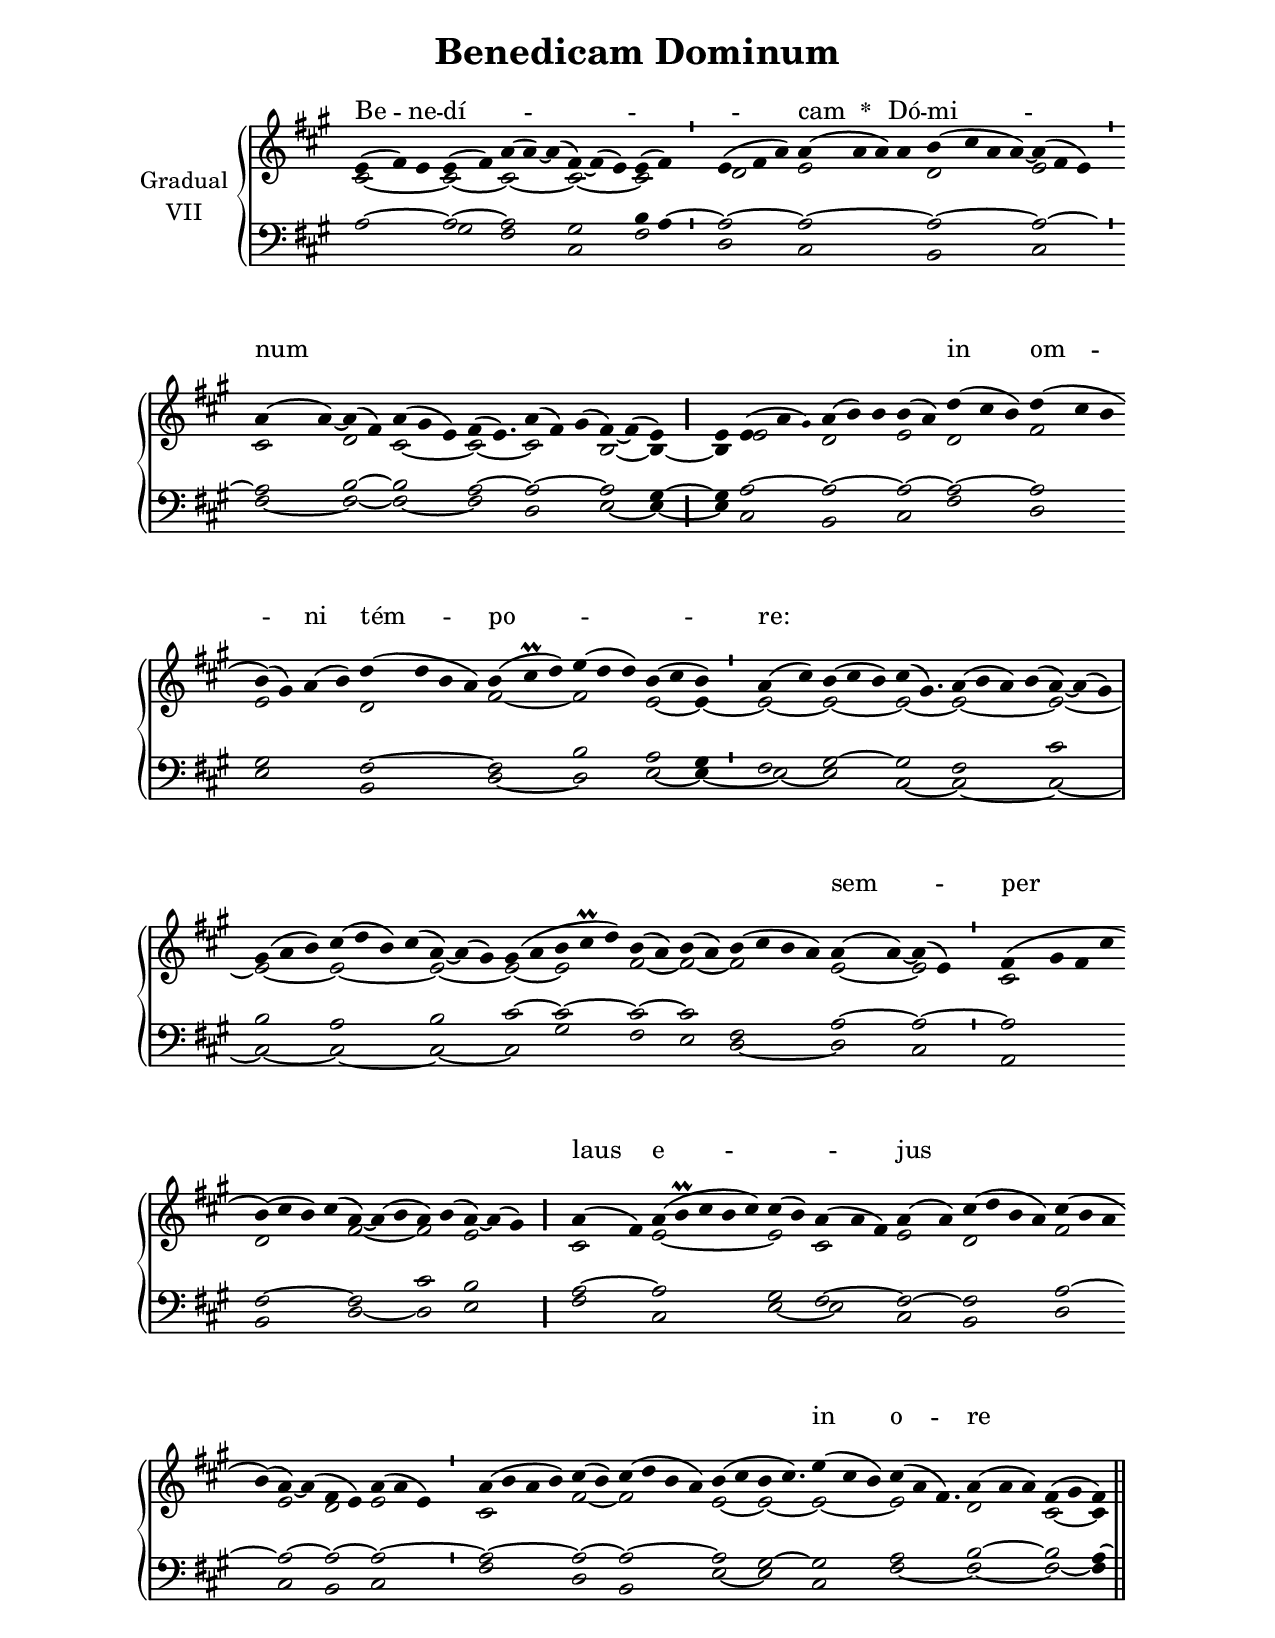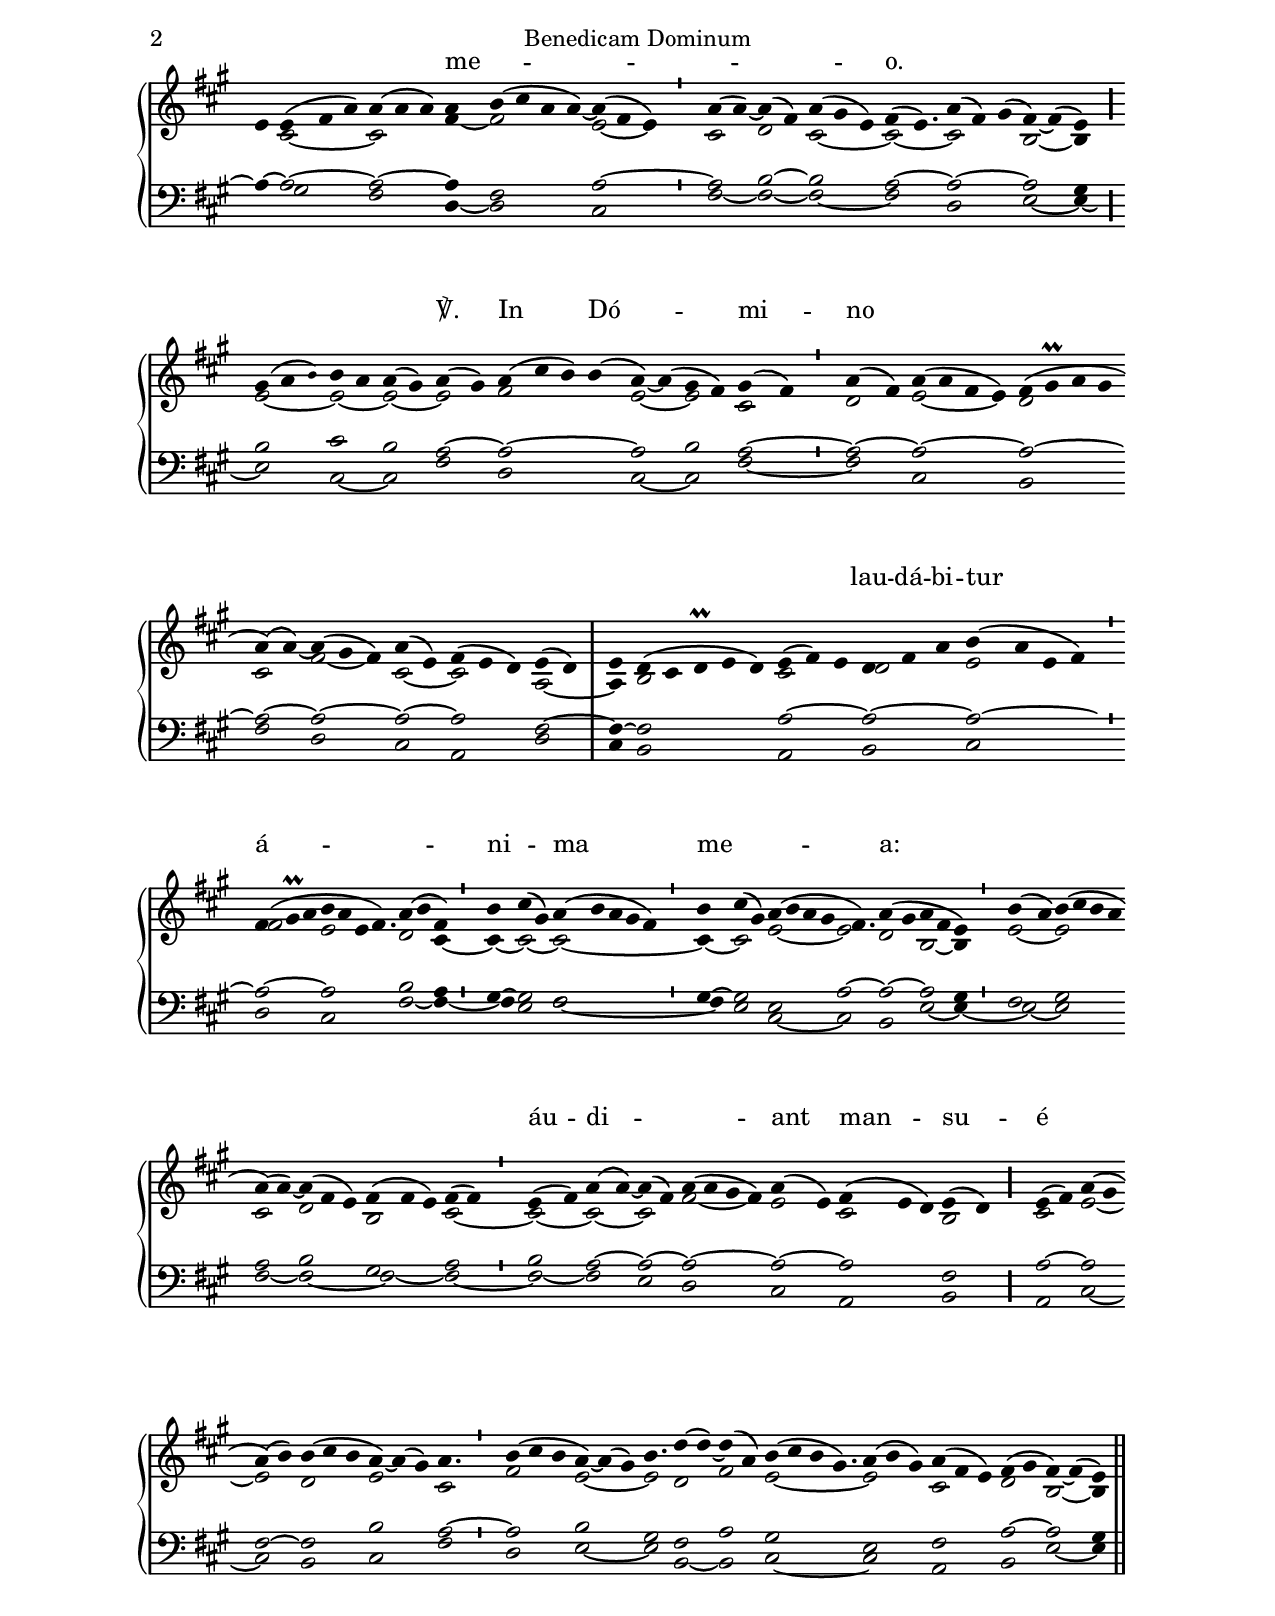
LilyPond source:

\version "2.18"
\include "gregorian.ly"
\include "noh2.ily"


%Page reference: page ii.188
%(volume.page)

global = {
 \key e \mixolydian
 \cadenzaOn 
}

\header {
  title = \markup \center-column {"Benedicam Dominum" \vspace #1 }
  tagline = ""
  composer = ""
}

\paper {
 #(include-special-characters)
  oddHeaderMarkup = \markup \fill-line {
    \line {}
    \center-column {
      \on-the-fly #first-page     " "
      \on-the-fly #not-first-page "Benedicam Dominum"
    }
    \line { \on-the-fly #print-page-number-check-first \fromproperty #'page:page-number-string }
  }
  evenHeaderMarkup = \markup \fill-line {
    \line { \on-the-fly #print-page-number-check-first \fromproperty #'page:page-number-string }
    \center-column { "Benedicam Dominum" }
    \line {}
  }
}

chantText = \lyricmode {
Be -- ne -- dí -- _ _ _ cam 
\set stanza = " * " Dó -- mi -- num _ _ _ _ _ _ _ _ _ 
in om -- ni tém -- po -- _ _ re: _ _ _ _ _ _ _ _ _ _ _ 
sem -- per _ _ laus e -- _ _ jus _ _ _ _ _ _ _ 
in o -- re _ _ _ _ me -- _ _ _ o. _ _ _ _ _ _ ℣. 
In Dó -- mi -- no _ _ _ _ _ _ _ _ _ 
lau -- dá -- bi -- tur á -- _ ni -- _ ma me -- _ _ a: _ _ _ _ 
áu -- di -- _ ant man -- su -- é -- _ _ _ _ _ _ _ _ _ _ ti, _ _ _ _ _ _ _ _ _ _ 
\set stanza = " * " 
et læ -- tén -- tur. _ _ _ _ _ _ _ _ _ _ }

chantMusic = {
\tieDown   e'4 ( fis'4) e'4 e'4 ( fis'4) a'4 ( a'4) ~ a'4 ( fis'4) ~ fis'4 ( e'4) e'4 ( fis'4) \divisioMinima
 e'4 ( fis'4 a'4) a'4 ( a'4 a'4) a'4 b'4 ( cis''4 a'4 a'4) ~ a'4 ( fis'4 e'4) \divisioMinima \forceBreak

 a'4 ( a'4) ~ a'4 ( fis'4) a'4 ( gis'4 e'4) fis'4 ( e'4.) a'4 ( fis'4) gis'4 ( fis'4) ~ fis'4 ( e'4) \divisioMaior
 e'4 e'4 ( a'4 \once \tweak #'font-size #-4 gis' ) a'4 ( b'4) b'4 b'4 ( a'4) d''4 ( cis''4 b'4) d''4 ( cis''4 b'4 \forceBreak
) b'4 ( gis'4) a'4 ( b'4) d''4 ( d''4 b'4 a'4) b'4 ( cis''\prall d''4) e''4 ( d''4 d''4) b'4 ( cis''4 b'4) \divisioMinima
 a'4 ( cis''4) b'4 ( cis''4 b'4) cis''4 ( gis'4.) a'4 ( b'4 a'4) b'4 ( a'4) ~ a'4 ( gis'4) \divisioMaxima \forceBreak

 gis'4 ( a'4 b'4) cis''4 ( d''4 b'4) cis''4 ( a'4) ~ a'4 ( gis'4) gis'4 ( a'4 b'4 cis''\prall d''4) b'4 ( a'4) b'4 ( a'4) b'4 ( cis''4 b'4 a'4) a'4 ( a'4) ~ a'4 ( e'4) \divisioMinima
 fis'4 ( gis'4 fis'4 cis''4 \forceBreak
) b'4 ( cis''4 b'4) cis''4 ( a'4) ~ a'4 ( b'4 a'4) b'4 ( a'4) ~ a'4 ( gis'4) \divisioMaior
 a'4 ( fis'4) a'4 ( b'\prall cis''4 b'4 cis''4) cis''4 ( b'4) a'4 ( a'4 fis'4) a'4 ( a'4) cis''4 ( d''4 b'4 a'4) cis''4 ( b'4 a'4 \forceBreak
) b'4 ( a'4) ~ a'4 ( fis'4 e'4) a'4 ( a'4 e'4) \divisioMinima
 a'4 ( b'4 a'4 b'4) cis''4 ( b'4) cis''4 ( d''4 b'4 a'4) b'4 ( cis''4 b'4 cis''4.) e''4 ( cis''4 b'4) cis''4 ( a'4 fis'4.) a'4 ( a'4 a'4) fis'4 ( gis'4 fis'4) \finalis \forceBreak

 e'4 e'4 ( fis'4 a'4) a'4 ( a'4 a'4) a'4 b'4 ( cis''4 a'4 a'4) ~ a'4 ( fis'4 e'4) \divisioMinima
 a'4 ( a'4) ~ a'4 ( fis'4) a'4 ( gis'4 e'4) fis'4 ( e'4.) a'4 ( fis'4) gis'4 ( fis'4) ~ fis'4 ( e'4) \divisioMaior \forceBreak

 gis'4 ( a'4 \once \tweak #'font-size #-4 b' ) b'4 a'4 a'4 ( gis'4) a'4 ( gis'4) a'4 ( cis''4 b'4) b'4 ( a'4) ~ a'4 ( gis'4 fis'4) gis'4 ( fis'4) \divisioMinima
 a'4 ( fis'4) a'4 ( a'4 fis'4 e'4) fis'4 ( gis'\prall a'4 gis'4 \forceBreak
) a'4 ( a'4) ~ a'4 ( gis'4 fis'4) a'4 ( e'4) fis'4 ( e'4 d'4) e'4 ( d'4) \divisioMaxima
 e'4 d'4 ( cis'4 d'\prall e'4 d'4) e'4 ( fis'4) e'4 d'4 fis'4 a'4 b'4 ( a'4 e'4 fis'4) \divisioMinima \forceBreak

 fis'4 ( gis'\prall a'4 b'4 a'4 e'4 fis'4.) a'4 ( b'4 fis'4) \divisioMinima
 b'4 cis''4 ( gis'4) a'4 ( b'4 a'4 gis'4 fis'4) \divisioMinima
 b'4 cis''4 ( gis'4) a'4 ( b'4 a'4 gis'4 fis'4.) a'4 ( gis'4 a'4 fis'4 e'4) \divisioMinima
 b'4 ( a'4) b'4 ( cis''4 b'4 a'4 \forceBreak
) a'4 ( a'4) ~ a'4 ( fis'4 e'4) fis'4 ( fis'4 e'4) fis'4 ( fis'4) \divisioMinima
 e'4 ( fis'4) a'4 ( a'4) ~ a'4 ( fis'4) a'4 ( a'4 gis'4 fis'4) a'4 ( e'4) fis'4 ( e'4 d'4) e'4 ( d'4) \divisioMaior
 e'4 ( fis'4) a'4 ( gis'4 \forceBreak
) a'4 ( b'4) b'4 ( cis''4 b'4 a'4) ~ a'4 ( gis'4) a'4. \divisioMinima
 b'4 ( cis''4 b'4 a'4) ~ a'4 ( gis'4) b'4. d''4 ( d''4) ~ d''4 ( a'4) b'4 ( cis''4 b'4 gis'4.) a'4 ( b'4 gis'4) a'4 ( fis'4 e'4) fis'4 ( gis'4 fis'4) ~ fis'4 ( e'4) \finalis

}

altoMusic = {
cis'2*3/2 ~ cis'2 ~ cis'2*3/2 ~ cis'2*3/2 ~ cis'2 \divisioMinima
d'2*3/2 e'2*4/2 d'2*4/2 e'2*3/2 \divisioMinima
cis'2 d'2 cis'2*3/2 ~ cis'2*5/4 ~ cis'2*3/2 b2 ~ b4 ~ \divisioMaior
b4 e'2*3/2 d'2*3/2 e'2 d'2*3/2 fis'2*3/2 e'2*4/2 d'2*4/2 fis'2*3/2 ~ fis'2*3/2 e'2 ~ e'4 ~ \divisioMinima
e'2 ~ e'2*3/2 ~ e'2*5/4 ~ e'2*4/2 ~ e'2*3/2 ~ \divisioMaxima
e'2*3/2 ~ e'2*4/2 ~ e'2*3/2 ~ e'2 ~ e'2*3/2 fis'2 ~ fis'2 ~ fis'2*4/2 e'2 ~ e'2 \divisioMinima
cis'2*4/2 d'2*4/2 fis'2*3/2 ~ fis'2 e'2*3/2 \divisioMaior
cis'2 e'2*5/2 ~ e'2 cis'2*3/2 e'2 d'2*4/2 fis'2*4/2 e'2 d'2 e'2*3/2 \divisioMinima
cis'2*4/2 fis'2 ~ fis'2*4/2 e'2 ~ e'2*5/4 ~ e'2*3/2 ~ e'2*7/4 d'2*3/2 cis'2 ~ cis'4 \finalis
r4 cis'2*3/2 ~ cis'2*3/2 fis'4 ~ fis'2*4/2 e'2 ~ e'4 \divisioMinima
cis'2 d'2 cis'2*3/2 ~ cis'2*5/4 ~ cis'2*3/2 b2 ~ b4 \divisioMaior
e'2*3/2 ~ e'2 ~ e'2 ~ e'2 fis'2*4/2 e'2 ~ e'2 cis'2 \divisioMinima
d'2 e'2*3/2 ~ e'4 d'2*4/2 cis'2 fis'2 ~ fis'4 cis'2 ~ cis'2*3/2 a2 ~ \divisioMaxima
a4 b2*5/2 cis'2*3/2 d'2*3/2 e'2*4/2 \divisioMinima
fis'2*3/2 e'2*9/4 d'2 cis'4 ~ \divisioMinima
cis'4 ~ cis'2 ~ cis'2*5/2 ~ \divisioMinima
cis'4 ~ cis'2 e'2*4/2 ~ e'2*3/4 d'2 b2 ~ b4 \divisioMinima
e'2 ~ e'2*4/2 cis'2 d'2*3/2 b2*3/2 cis'2 ~ \divisioMinima
cis'2 ~ cis'2 ~ cis'2 fis'2*3/2 ~ fis'4 e'2 cis'2*3/2 b2 \divisioMaior
cis'2 e'2 ~ e'2 d'2*3/2 e'2*3/2 cis'2*3/4 \divisioMinima
fis'2*3/2 e'2*3/2 ~ e'2*3/4 d'2 fis'2 e'2*9/4 ~ e'2*3/2 cis'2*3/2 d'2 b2 ~ b4 \finalis
}

tenorMusic = {
a2*3/2 ~ a2 ~ a2*3/2 gis2*3/2 b4 a4 ~ \divisioMinima
a2*3/2 ~ a2*4/2 ~ a2*4/2 ~ a2*3/2 ~ \divisioMinima
a2 b2 ~ b2*3/2 a2*5/4 ~ a2*3/2 ~ a2 gis4 ~ \divisioMaior
gis4 a2*3/2 ~ a2*3/2 ~ a2 ~ a2*3/2 ~ a2*3/2 gis2*4/2 fis2*4/2 ~ fis2*3/2 b2*3/2 a2 gis4 \divisioMinima
fis2 gis2*3/2 ~ gis2*5/4 fis2*4/2 cis'2*3/2 \divisioMaxima
b2*3/2 a2*4/2 b2*3/2 cis'2 ~ cis'2*3/2 ~ cis'2 ~ cis'2 fis2*4/2 a2 ~ a2 ~ \divisioMinima
a2*4/2 fis2*4/2 ~ fis2*3/2 cis'2 b2*3/2 \divisioMaior
a2 ~ a2*5/2 gis2 fis2*3/2 ~ fis2 ~ fis2*4/2 a2*4/2 ~ a2 ~ a2 ~ a2*3/2 ~ \divisioMinima
a2*4/2 ~ a2 ~ a2*4/2 ~ a2 gis2*5/4 ~ gis2*3/2 a2*7/4 b2*3/2 ~ b2 a4 ~ \finalis
a4 ~ a2*3/2 ~ a2*3/2 ~ a4 fis2*4/2 a2*3/2 ~ \divisioMinima
a2 b2 ~ b2*3/2 a2*5/4 ~ a2*3/2 ~ a2 gis4 \divisioMaior
b2*3/2 cis'2 b2 a2 ~ a2*4/2 ~ a2 b2 a2 ~ \divisioMinima
a2 ~ a2*4/2 ~ a2*4/2 ~ a2 ~ a2*3/2 ~ a2 ~ a2*3/2 fis2 ~ \divisioMaxima
fis4 ~ fis2*5/2 a2*3/2 ~ a2*3/2 ~ a2*4/2 ~ \divisioMinima
a2*3/2 ~ a2*9/4 b2 a4 \divisioMinima
gis4 ~ gis2 fis2*5/2 \divisioMinima
gis4 ~ gis2 e2*4/2 a2*3/4 ~ a2 ~ a2 gis4 \divisioMinima
fis2 gis2*4/2 a2 b2*3/2 gis2*3/2 a2 \divisioMinima
b2 a2 ~ a2 ~ a2*4/2 ~ a2 ~ a2*3/2 fis2 \divisioMaior
a2 ~ a2 fis2 ~ fis2*3/2 b2*3/2 a2*3/4 ~ \divisioMinima
a2*3/2 b2*3/2 gis2*3/4 fis2 a2 gis2*9/4 e2*3/2 fis2*3/2 a2 ~ a2 gis4 \finalis
}

bassMusic = {
r2*3/2 gis2 fis2*3/2 cis2*3/2 fis2 \divisioMinima
d2*3/2 cis2*4/2 b,2*4/2 cis2*3/2 \divisioMinima
fis2 ~ fis2 ~ fis2*3/2 ~ fis2*5/4 d2*3/2 e2 ~ e4 ~ \divisioMaior
e4 cis2*3/2 b,2*3/2 cis2 fis2*3/2 d2*3/2 e2*4/2 b,2*4/2 d2*3/2 ~ d2*3/2 e2 ~ e4 ~ \divisioMinima
e2 ~ e2*3/2 cis2*5/4 ~ cis2*4/2 ~ cis2*3/2 ~ \divisioMaxima
cis2*3/2 ~ cis2*4/2 ~ cis2*3/2 ~ cis2 gis2*3/2 fis2 e2 d2*4/2 ~ d2 cis2 \divisioMinima
a,2*4/2 b,2*4/2 d2*3/2 ~ d2 e2*3/2 \divisioMaior
fis2 cis2*5/2 e2 ~ e2*3/2 cis2 b,2*4/2 d2*4/2 cis2 b,2 cis2*3/2 \divisioMinima
fis2*4/2 d2 b,2*4/2 e2 ~ e2*5/4 cis2*3/2 fis2*7/4 ~ fis2*3/2 ~ fis2 ~ fis4 \finalis
r4 gis2*3/2 fis2*3/2 d4 ~ d2*4/2 cis2*3/2 \divisioMinima
fis2 ~ fis2 ~ fis2*3/2 ~ fis2*5/4 d2*3/2 e2 ~ e4 ~ \divisioMaior
e2*3/2 cis2 ~ cis2 fis2 d2*4/2 cis2 ~ cis2 fis2 ~ \divisioMinima
fis2 cis2*4/2 b,2*4/2 fis2 d2*3/2 cis2 a,2*3/2 d2 \divisioMaxima
cis4 b,2*5/2 a,2*3/2 b,2*3/2 cis2*4/2 \divisioMinima
d2*3/2 cis2*9/4 fis2 ~ fis4 ~ \divisioMinima
fis4 e2 fis2*5/2 ~ \divisioMinima
fis4 e2 cis2*4/2 ~ cis2*3/4 b,2 e2 ~ e4 ~ \divisioMinima
e2 ~ e2*4/2 fis2 ~ fis2*3/2 ~ fis2*3/2 ~ fis2 ~ \divisioMinima
fis2 ~ fis2 e2 d2*4/2 cis2 a,2*3/2 b,2 \divisioMaior
a,2 cis2 ~ cis2 b,2*3/2 cis2*3/2 fis2*3/4 \divisioMinima
d2*3/2 e2*3/2 ~ e2*3/4 b,2 ~ b,2 cis2*9/4 ~ cis2*3/2 a,2*3/2 b,2 e2 ~ e4 \finalis
}

voiceLines = {
\voiceLineStyle


}

\score{
  <<
    \new GrandStaff <<
      \set GrandStaff.autoBeaming = ##f
      \set GrandStaff.instrumentName = \markup \center-column {
        "Gradual"
        "VII"
      }
      \new Staff = up <<
        \new Voice = "chant" {
          \voiceOne \global \chantMusic
        }
        \new Voice {
          \voiceTwo \global \altoMusic
        }
      >>

      \new Staff = down <<
        \clef bass
        \new Voice {
          \voiceOne \global \tenorMusic
        }
        \new Voice {
          \voiceTwo \global \bassMusic
        }
	\new Voice {
        \voiceThree \global \voiceLines
        }
      >>
    >>
    \new Lyrics \lyricsto chant {
      \chantText
    }
  >>
  \layout{
  }
  \midi{
    \tempo 4 = 125
  }
}
